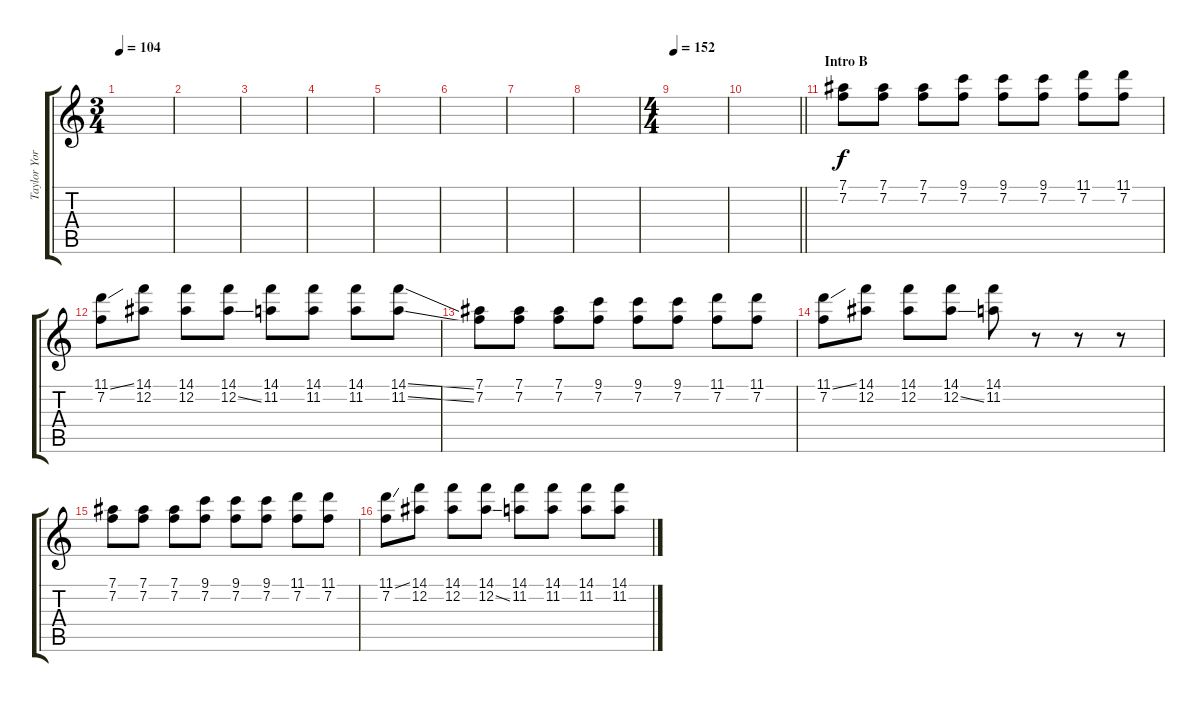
\track ("Taylor York - Guitar" "Taylor Yor") {instrument distortionguitar}
\staff {score tabs}
\tuning (Eb4 Bb3 Gb3 Db3 Ab2 Db2) {hide}
\ts (3 4)
\tempo 104
\clef g2
\ks c
|
|
|
|
|
|
|
|
\ts (4 4)
\tempo 152
|
\barLineRight lightlight
|
\section ("" "Intro B")
(7.1 7.2).8 (7.1 7.2).8 (7.1 7.2).8 (9.1 7.2).8 (9.1 7.2).8 (9.1 7.2).8 (11.1 7.2).8 (11.1 7.2).8 |
(11.1{ss} 7.2).8 (14.1 12.2).8 (14.1 12.2).8 (14.1 12.2{ss}).8 (14.1 11.2).8 (14.1 11.2).8 (14.1 11.2).8 (14.1{ss} 11.2{ss}).8 |
(7.1 7.2).8 (7.1 7.2).8 (7.1 7.2).8 (9.1 7.2).8 (9.1 7.2).8 (9.1 7.2).8 (11.1 7.2).8 (11.1 7.2).8 |
(11.1{ss} 7.2).8 (14.1 12.2).8 (14.1 12.2).8 (14.1 12.2{ss}).8 (14.1 11.2).8 r.8 r.8 r.8 |
(7.1 7.2).8 (7.1 7.2).8 (7.1 7.2).8 (9.1 7.2).8 (9.1 7.2).8 (9.1 7.2).8 (11.1 7.2).8 (11.1 7.2).8 |
(11.1{ss} 7.2).8 (14.1 12.2).8 (14.1 12.2).8 (14.1 12.2{ss}).8 (14.1 11.2).8 (14.1 11.2).8 (14.1 11.2).8 (14.1{ss} 11.2{ss}).8
